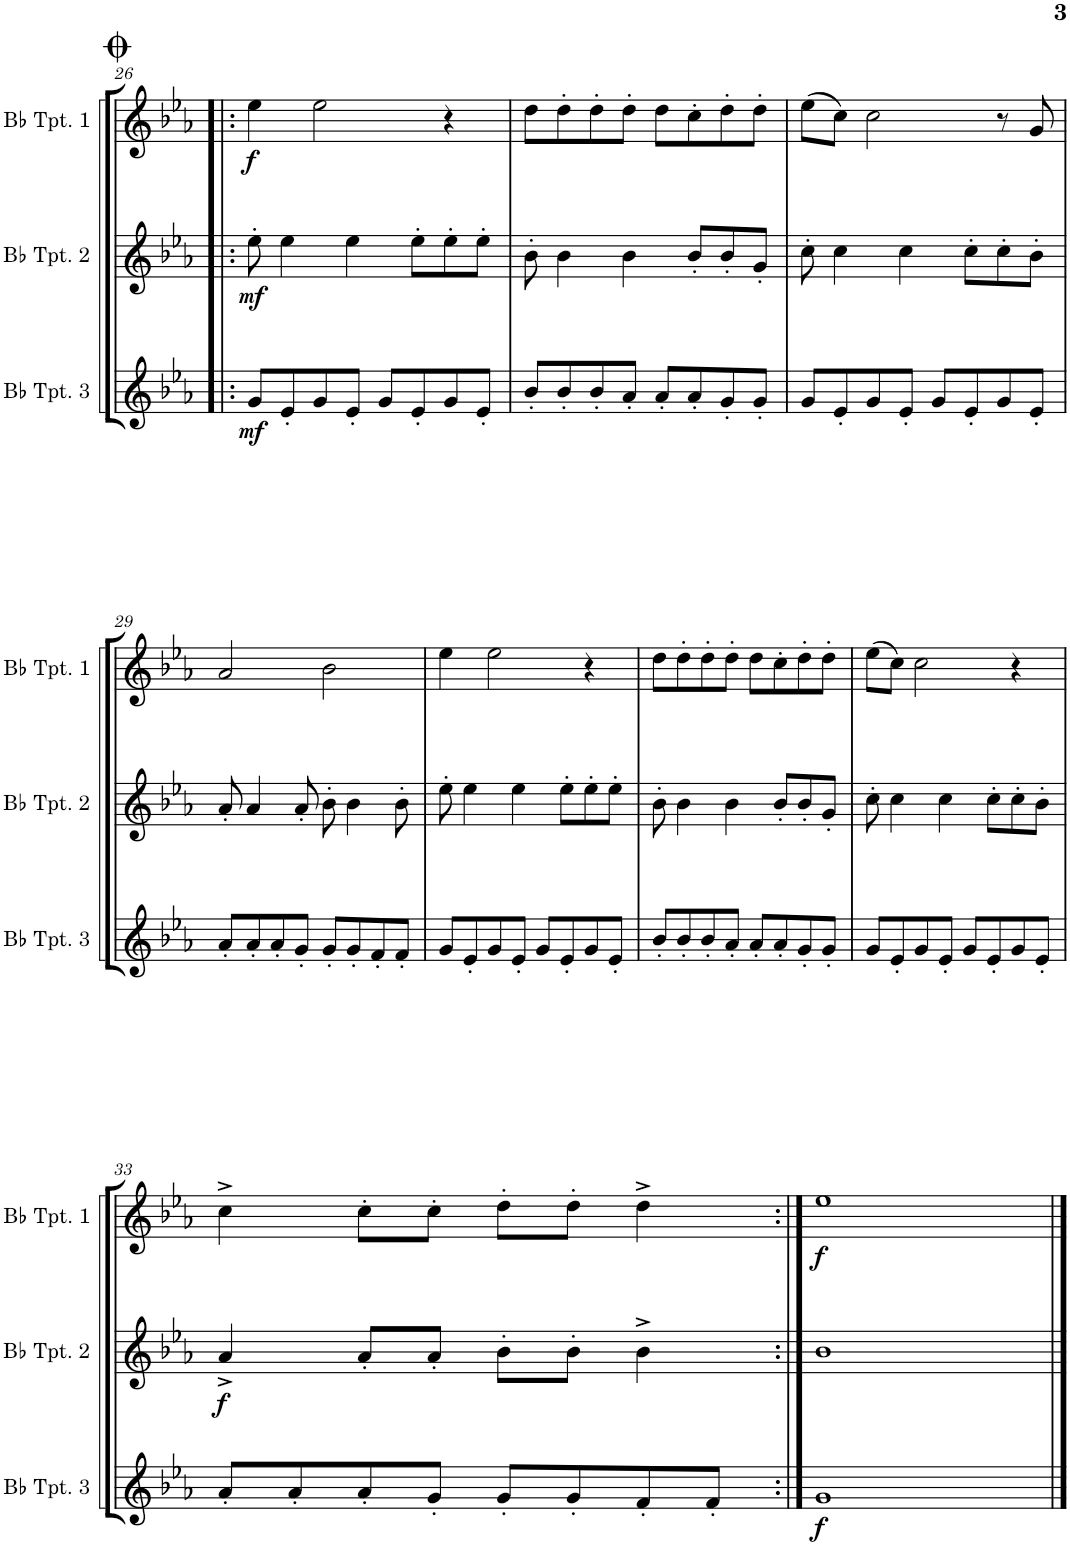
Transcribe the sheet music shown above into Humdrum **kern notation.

**kern	**dynam	**kern	**dynam	**kern	**dynam
*part3	*part3	*part2	*part2	*part1	*part1
*staff3	*staff3	*staff2	*staff2	*staff1	*staff1
*I"Bb Trumpet 3	*	*I"Bb Trumpet 2	*	*I"Bb Trumpet 1	*
*I'Bb Tpt. 3	*	*I'Bb Tpt. 2	*	*I'Bb Tpt. 1	*
!!LO:PB:g=z
*clefG2	*	*clefG2	*	*clefG2	*
*Trd1c2	*	*Trd1c2	*	*Trd1c2	*
*k[b-e-a-]	*	*k[b-e-a-]	*	*k[b-e-a-]	*
*M4/4	*	*M4/4	*	*M4/4	*
=26!|:	=26!|:	=26!|:	=26!|:	=26!|:	=26!|:
!	!LO:DY:b	!	!LO:DY:b	!	!LO:DY:b
8g/L	mf	8ee-'\	mf	4ee-\	f
8e-'/	.	4ee-\	.	.	.
8g/	.	.	.	2ee-\	.
8e-'/J	.	4ee-\	.	.	.
8g/L	.	.	.	.	.
8e-'/	.	8ee-'\L	.	.	.
8g/	.	8ee-'\	.	4r	.
8e-'/J	.	8ee-'\J	.	.	.
=27	=27	=27	=27	=27	=27
8b-'/L	.	8b-'\	.	8dd\L	.
8b-'/	.	4b-\	.	8dd'\	.
8b-'/	.	.	.	8dd'\	.
8a-'/J	.	4b-\	.	8dd'\J	.
8a-'/L	.	.	.	8dd\L	.
8a-'/	.	8b-'/L	.	8cc'\	.
8g'/	.	8b-'/	.	8dd'\	.
8g'/J	.	8g'/J	.	8dd'\J	.
=28	=28	=28	=28	=28	=28
8g/L	.	8cc'\	.	(8ee-\L	.
8e-'/	.	4cc\	.	8cc\J)	.
8g/	.	.	.	2cc\	.
8e-'/J	.	4cc\	.	.	.
8g/L	.	.	.	.	.
8e-'/	.	8cc'\L	.	.	.
8g/	.	8cc'\	.	8r	.
8e-'/J	.	8b-'\J	.	8g/	.
!!LO:LB:g=z
=29	=29	=29	=29	=29	=29
8a-'/L	.	8a-'/	.	2a-/	.
8a-'/	.	4a-/	.	.	.
8a-'/	.	.	.	.	.
8g'/J	.	8a-'/	.	.	.
8g'/L	.	8b-'\	.	2b-\	.
8g'/	.	4b-\	.	.	.
8f'/	.	.	.	.	.
8f'/J	.	8b-'\	.	.	.
=30	=30	=30	=30	=30	=30
8g/L	.	8ee-'\	.	4ee-\	.
8e-'/	.	4ee-\	.	.	.
8g/	.	.	.	2ee-\	.
8e-'/J	.	4ee-\	.	.	.
8g/L	.	.	.	.	.
8e-'/	.	8ee-'\L	.	.	.
8g/	.	8ee-'\	.	4r	.
8e-'/J	.	8ee-'\J	.	.	.
=31	=31	=31	=31	=31	=31
8b-'/L	.	8b-'\	.	8dd\L	.
8b-'/	.	4b-\	.	8dd'\	.
8b-'/	.	.	.	8dd'\	.
8a-'/J	.	4b-\	.	8dd'\J	.
8a-'/L	.	.	.	8dd\L	.
8a-'/	.	8b-'/L	.	8cc'\	.
8g'/	.	8b-'/	.	8dd'\	.
8g'/J	.	8g'/J	.	8dd'\J	.
=32	=32	=32	=32	=32	=32
8g/L	.	8cc'\	.	(8ee-\L	.
8e-'/	.	4cc\	.	8cc\J)	.
8g/	.	.	.	2cc\	.
8e-'/J	.	4cc\	.	.	.
8g/L	.	.	.	.	.
8e-'/	.	8cc'\L	.	.	.
8g/	.	8cc'\	.	4r	.
8e-'/J	.	8b-'\J	.	.	.
!!LO:LB:g=z
=33	=33	=33	=33	=33	=33
!	!	!	!LO:DY:b	!	!
8a-'/L	.	4a-^/	f	4cc^\	.
8a-'/	.	.	.	.	.
8a-'/	.	8a-'/L	.	8cc'\L	.
8g'/J	.	8a-'/J	.	8cc'\J	.
8g'/L	.	8b-'\L	.	8dd'\L	.
8g'/	.	8b-'\J	.	8dd'\J	.
8f'/	.	4b-^\	.	4dd^\	.
8f'/J	.	.	.	.	.
=34:|!	=34:|!	=34:|!	=34:|!	=34:|!	=34:|!
!	!LO:DY:b	!	!	!	!LO:DY:b
1g	f	1b-	.	1ee-	f
==	==	==	==	==	==
*-	*-	*-	*-	*-	*-
